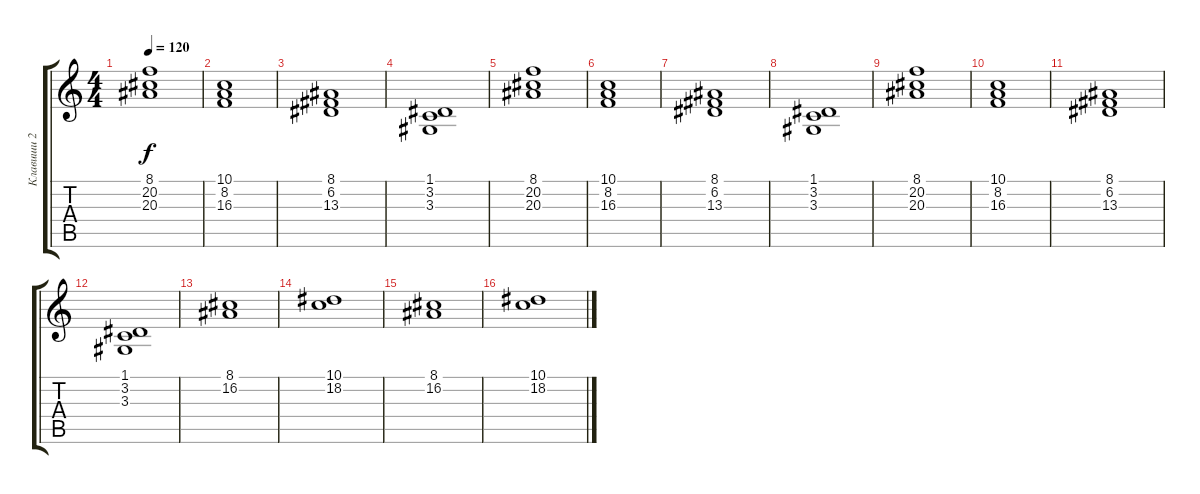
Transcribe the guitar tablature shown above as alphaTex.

\track ("Клавиши 2" "Клавиши 2") {instrument choiraahs}
\staff {score tabs}
\tuning (D4 A3 F3 C3 G2 D2) {hide}
\ts (4 4)
\tempo 120
\clef g2
\ks c
(8.1 20.2 20.3).1{dy f} |
(10.1 8.2 16.3).1 |
(8.1 6.2 13.3).1 |
(1.1 3.2 3.3).1 |
(8.1 20.2 20.3).1 |
(10.1 8.2 16.3).1 |
(8.1 6.2 13.3).1 |
(1.1 3.2 3.3).1 |
(8.1 20.2 20.3).1 |
(10.1 8.2 16.3).1 |
(8.1 6.2 13.3).1 |
(1.1 3.2 3.3).1 |
(8.1 16.2).1 |
(10.1 18.2).1 |
(8.1 16.2).1 |
(10.1 18.2).1
